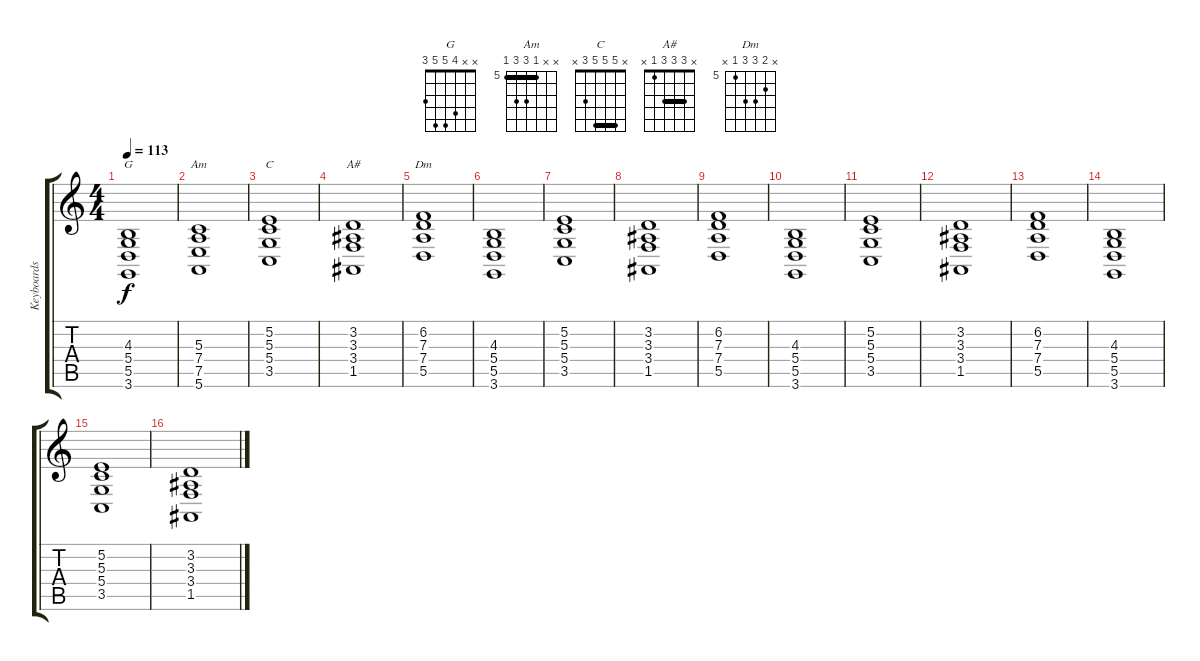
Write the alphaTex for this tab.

\track ("Keyboards 1" "Keyboards ") {instrument stringensemble1}
\staff {score tabs}
\tuning (E4 B3 G3 D3 A2 E2) {hide}
\chord ("G" x x 4 5 5 3)
\chord ("Am" x x 5 7 7 5) {firstfret 5 barre 5}
\chord ("C" x 5 5 5 3 x) {barre 5}
\chord ("A#" x 3 3 3 1 x) {barre 3}
\chord ("Dm" x 6 7 7 5 x) {firstfret 5}
\ts (4 4)
\tempo 113
\clef g2
\ks c
(4.3 5.4 5.5 3.6).1{ch "G" dy f} |
(5.3 7.4 7.5 5.6).1{ch "Am"} |
(5.2 5.3 5.4 3.5).1{ch "C"} |
(3.2 3.3 3.4 1.5).1{ch "A#"} |
(6.2 7.3 7.4 5.5).1{ch "Dm"} |
(4.3 5.4 5.5 3.6).1 |
(5.2 5.3 5.4 3.5).1 |
(3.2 3.3 3.4 1.5).1 |
(6.2 7.3 7.4 5.5).1 |
(4.3 5.4 5.5 3.6).1 |
(5.2 5.3 5.4 3.5).1 |
(3.2 3.3 3.4 1.5).1 |
(6.2 7.3 7.4 5.5).1 |
(4.3 5.4 5.5 3.6).1 |
(5.2 5.3 5.4 3.5).1 |
(3.2 3.3 3.4 1.5).1
